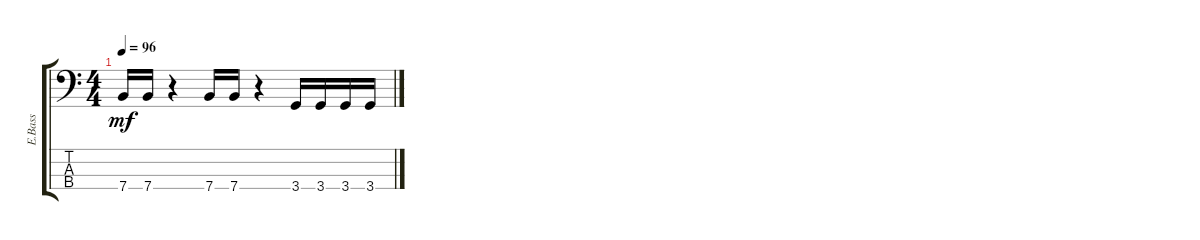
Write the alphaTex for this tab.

\track ("E.Bass" "E.Bass") {instrument electricbassfinger}
\staff {score tabs}
\tuning (G2 D2 A1 E1) {hide}
\ts (4 4)
\tempo 96
\clef f4
\ks c
7.4.16{dy mf} 7.4.16 r.4 7.4.16 7.4.16 r.4 3.4.16 3.4.16 3.4.16 3.4.16
